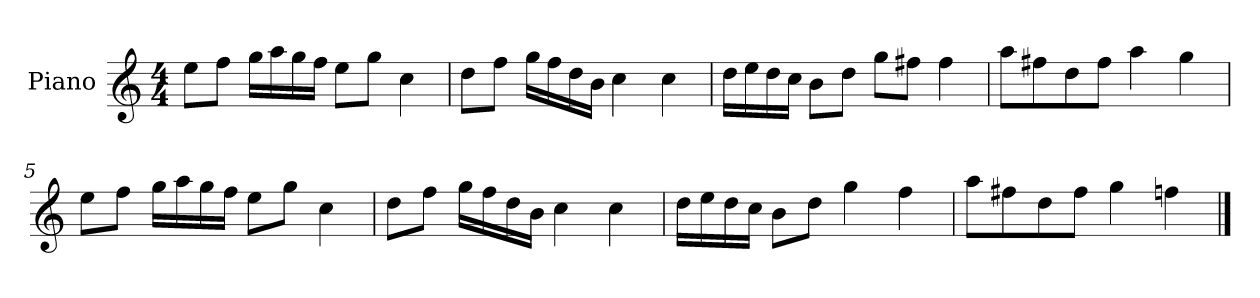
**kern
*part1
*staff1
*I"Piano
*I'P-no
*clefG2
*k[]
*M4/4
*MM90
=1
8ee\L
8ff\J
16gg\LL
16aa\
16gg\
16ff\JJ
8ee\L
8gg\J
4cc\
=2
8dd\L
8ff\J
16gg\LL
16ff\
16dd\
16b\JJ
4cc\
4cc\
=3
16dd\LL
16ee\
16dd\
16cc\JJ
8b\L
8dd\J
8gg\L
8ff#X\J
4ff#\
=4
8aa\L
8ff#X\
8dd\
8ff#\J
4aa\
4gg\
!!LO:LB:g=z
=5
8ee\L
8ff\J
16gg\LL
16aa\
16gg\
16ff\JJ
8ee\L
8gg\J
4cc\
=6
8dd\L
8ff\J
16gg\LL
16ff\
16dd\
16b\JJ
4cc\
4cc\
=7
16dd\LL
16ee\
16dd\
16cc\JJ
8b\L
8dd\J
4gg\
4ff\
=8
8aa\L
8ff#X\
8dd\
8ff#\J
4gg\
4ffn\
==
*-
